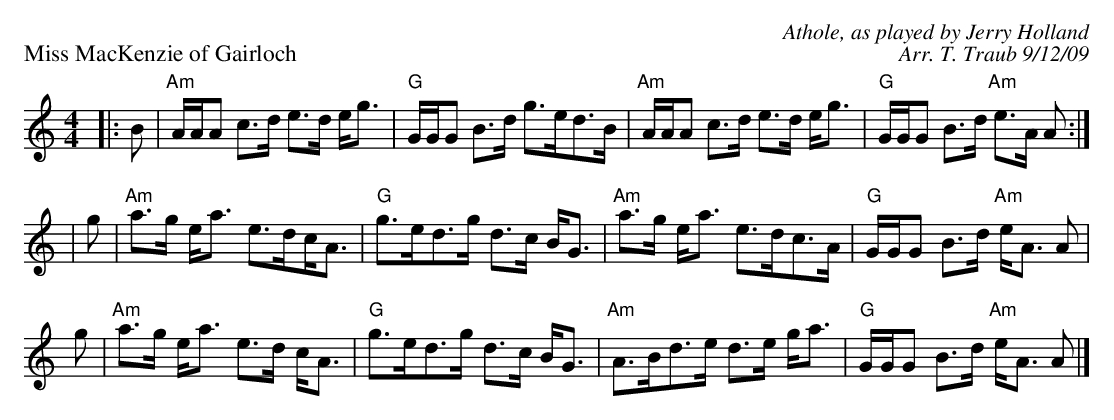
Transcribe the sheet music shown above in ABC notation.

X:1
P: Miss MacKenzie of Gairloch
C: Athole, as played by Jerry Holland
C: Arr. T. Traub 9/12/09
M: 4/4
L: 1/8
K: Am
|: B|"Am"A/A/A c>d e>d e<g|"G"G/G/G B>d g>ed>B|"Am"A/A/A c>d e>d e<g|"G"G/G/G B>d "Am"e>A A:|
|g|"Am"a>g e<a e>d!beambr1!c<A|"G"g>ed>g d>c B<G| "Am"a>g e<a e>dc>A|"G"G/G/G B>d "Am"e<A A |
g|"Am"a>g e<a e>d c<A|"G"g>ed>g d>c B<G| "Am"A>Bd>e d>e g<a|"G"G/G/G B>d "Am"e<A A |]
